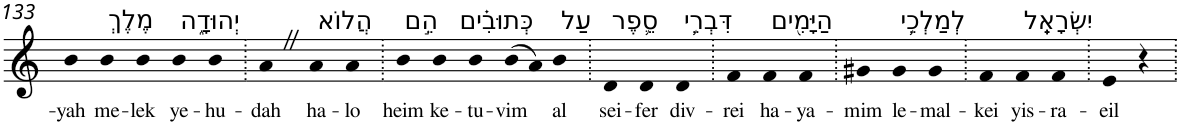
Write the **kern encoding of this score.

**kern	**text
*part1	*part1
*staff1	*staff1
*I"Piano	*
*I'Pno	*
!!LO:PB:g=z
*clefG2	*
*k[]	*
=133	=133
!	!LO:LY:b
4b	-yah
!LO:TX:a:t=מֶלֶךְ	!
!	!LO:LY:b
4b	me-
!	!LO:LY:b
4b	-lek
!LO:TX:a:t=יְהוּדָ֑ה	!
!	!LO:LY:b
4b	ye-
!	!LO:LY:b
4b	-hu-
=134.	=134.
!	!LO:LY:b
4aZ	-dah
!LO:TX:a:t=הֲלוֹא	!
!	!LO:LY:b
4a	ha-
!	!LO:LY:b
4a	-lo
=135.	=135.
!LO:TX:a:t=הֵ֣ם	!
!	!LO:LY:b
4b	heim
!LO:TX:a:t=כְּתוּבִ֗ים	!
!	!LO:LY:b
4b	ke-
!	!LO:LY:b
4b	-tu-
!	!LO:LY:b
(>8b	-vim
8a)	.
!LO:TX:a:t=עַל	!
!	!LO:LY:b
4b	al
=136.	=136.
!LO:TX:a:t=סֵ֛פֶר	!
!	!LO:LY:b
4d	sei-
!	!LO:LY:b
4d	-fer
!LO:TX:a:t=דִּבְרֵ֥י	!
!	!LO:LY:b
4d	div-
=137.	=137.
!	!LO:LY:b
4f	-rei
!LO:TX:a:t=הַיָּמִ֖ים	!
!	!LO:LY:b
4f	ha-
!	!LO:LY:b
4f	-ya-
=138.	=138.
!	!LO:LY:b
4g#X	-mim
!LO:TX:a:t=לְמַלְכֵ֥י	!
!	!LO:LY:b
4g#	le-
!	!LO:LY:b
4g#	-mal-
=139.	=139.
!	!LO:LY:b
4f	-kei
!LO:TX:a:t=יִשְׂרָאֵֽל	!
!	!LO:LY:b
4f	yis-
!	!LO:LY:b
4f	-ra-
=140.	=140.
!	!LO:LY:b
4e	-eil
4r	.
=.	=.
*-	*-
